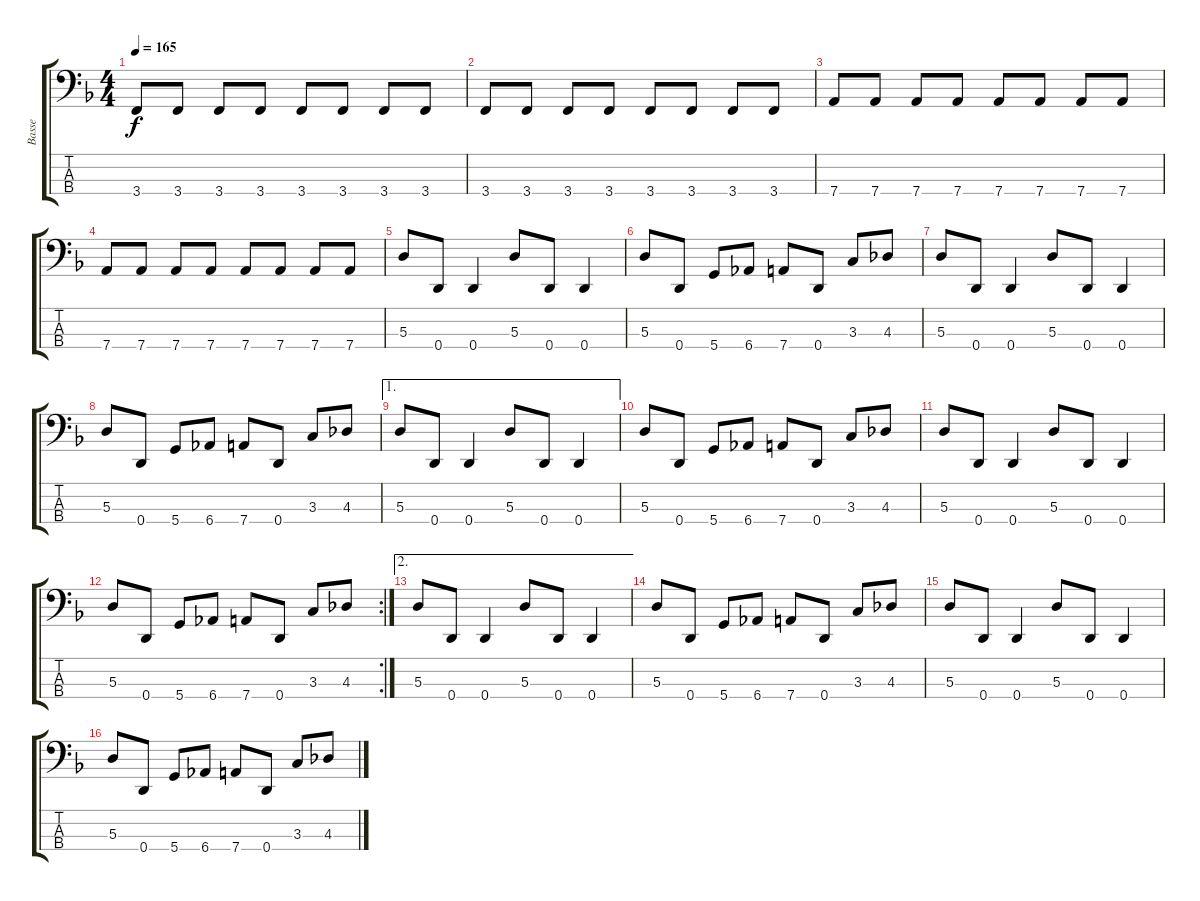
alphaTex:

\track ("Basse" "Basse") {instrument electricbassfinger}
\staff {score tabs}
\tuning (G2 D2 A1 D1) {hide}
\ts (4 4)
\tempo 165
\clef f4
\ks f
3.4.8{dy f} 3.4.8 3.4.8 3.4.8 3.4.8 3.4.8 3.4.8 3.4.8 |
3.4.8 3.4.8 3.4.8 3.4.8 3.4.8 3.4.8 3.4.8 3.4.8 |
7.4.8 7.4.8 7.4.8 7.4.8 7.4.8 7.4.8 7.4.8 7.4.8 |
7.4.8 7.4.8 7.4.8 7.4.8 7.4.8 7.4.8 7.4.8 7.4.8 |
\section ("" "")
5.3.8 0.4.8 0.4.4 5.3.8 0.4.8 0.4.4 |
5.3.8 0.4.8 5.4.8 6.4.8 7.4.8 0.4.8 3.3.8 4.3.8 |
5.3.8 0.4.8 0.4.4 5.3.8 0.4.8 0.4.4 |
5.3.8 0.4.8 5.4.8 6.4.8 7.4.8 0.4.8 3.3.8 4.3.8 |
\ae 1
5.3.8 0.4.8 0.4.4 5.3.8 0.4.8 0.4.4 |
5.3.8 0.4.8 5.4.8 6.4.8 7.4.8 0.4.8 3.3.8 4.3.8 |
5.3.8 0.4.8 0.4.4 5.3.8 0.4.8 0.4.4 |
\rc 2
5.3.8 0.4.8 5.4.8 6.4.8 7.4.8 0.4.8 3.3.8 4.3.8 |
\ae 2
5.3.8 0.4.8 0.4.4 5.3.8 0.4.8 0.4.4 |
5.3.8 0.4.8 5.4.8 6.4.8 7.4.8 0.4.8 3.3.8 4.3.8 |
5.3.8 0.4.8 0.4.4 5.3.8 0.4.8 0.4.4 |
5.3.8 0.4.8 5.4.8 6.4.8 7.4.8 0.4.8 3.3.8 4.3.8
